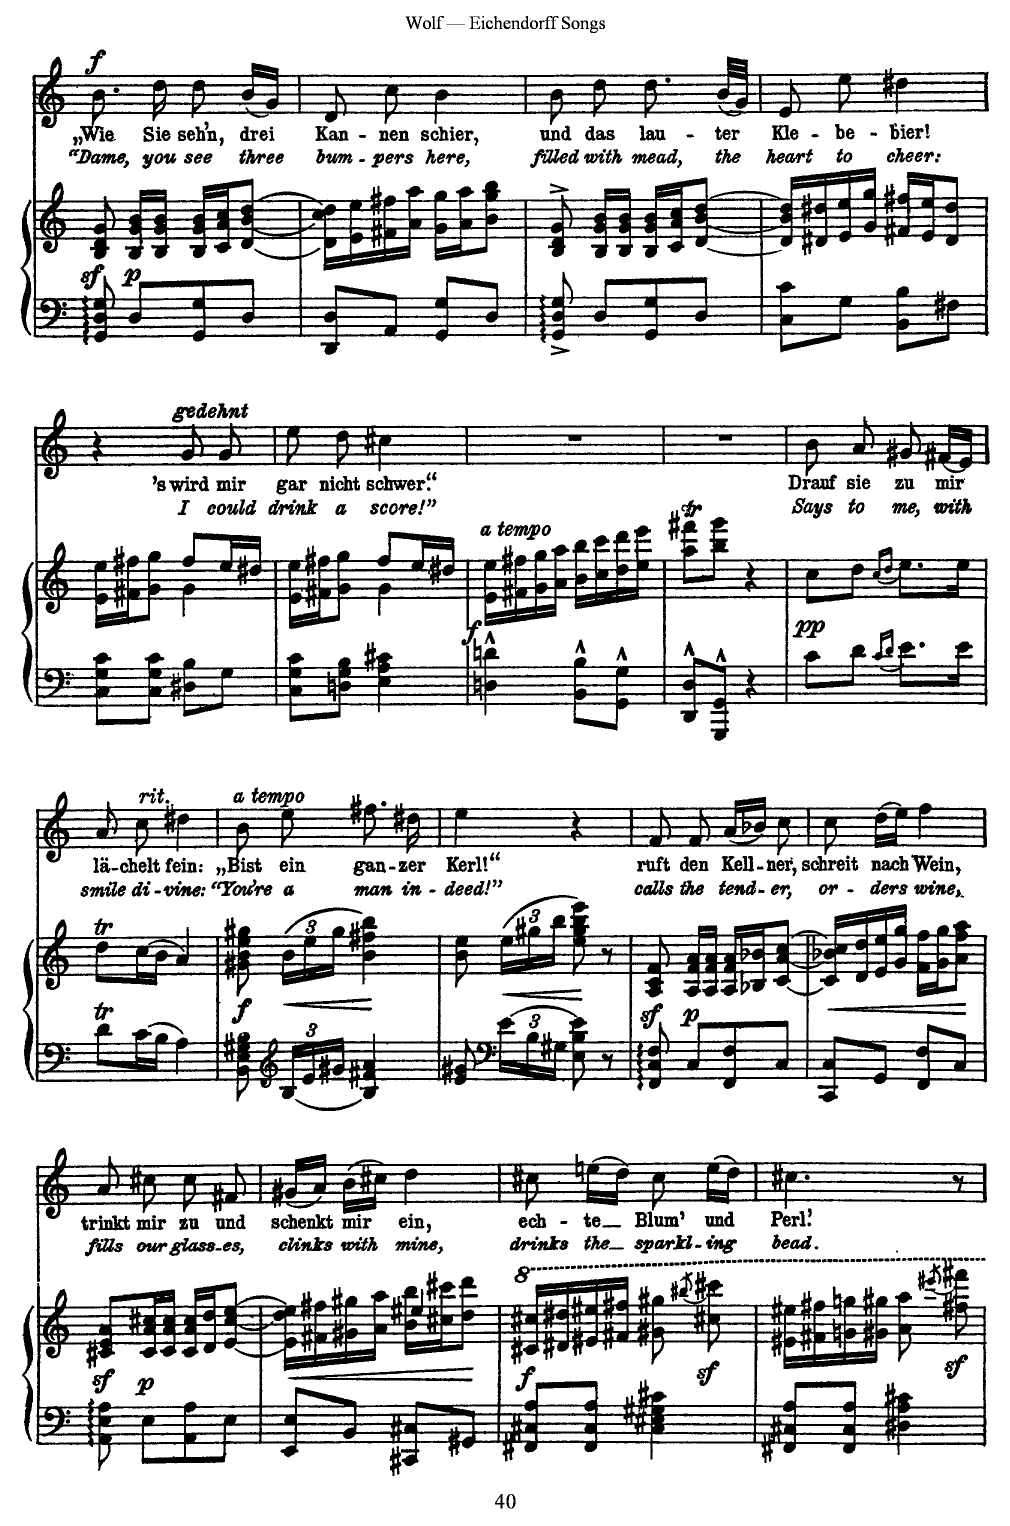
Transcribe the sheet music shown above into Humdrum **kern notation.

**kern	**kern	**dynam	**kern	**text	**text	**dynam
*part2	*part2	*part2	*part1	*part1	*part1	*part1
*staff3	*staff2	*staff2/3	*staff1	*staff1	*staff1	*staff1
*I"Piano	*	*	*I"Voice	*	*	*
*I'Pno	*	*	*	*	*	*
*clefF4	*clefG2	*	*clefG2	*	*	*
*k[]	*k[]	*	*k[]	*	*	*
*M4/8	*M4/8	*	*M4/8	*	*	*
=31	=31	=31	=31	=31	=31	=31
!	!	!	!	!	!	!LO:DY:a
8GG/ 8D/ 8G/	8B/z< 8d/z< 8g/z<	.	8.b\	“Wie	“Dame,	f
!	!	!LO:DY:b	!	!	!	!
8D/L	16B/ 16g/ 16b/LL	p	.	.	.	.
.	16B/ 16g/ 16b/JJ	.	16dd\	Sie	you	.
8GG/ 8G/	16B/ 16g/ 16b/LL	.	8dd\	seh’n,	see	.
.	16c/ 16a/ 16cc/J	.	.	.	.	.
8D/J	(<[8d/ 8b/ [8dd/J	.	(16b/LL	drei	three	.
.	.	.	16g/JJ)	.	.	.
=32	=32	=32	=32	=32	=32	=32
8DD/ 8D/L	16d\] 16cc\ 16dd\]LL)	.	8d/	Kan-	bum-	.
.	16e\ 16ee\	.	.	.	.	.
8AA/J	16f#X\ 16ff#X\	.	8cc\	-nen	-pers	.
.	16a\ 16aa\JJ	.	.	.	.	.
8GG/ 8G/L	16g\ 16gg\LL	.	4b\	schier,	here,	.
.	16a\ 16aa\J	.	.	.	.	.
8D/J	8b\ 8gg\ 8bb\J	.	.	.	.	.
=33	=33	=33	=33	=33	=33	=33
8GG/^ 8D/^ 8G/^	8B/^ 8d/^ 8g/^	.	8b\	und	filled	.
8D/L	16B/ 16g/ 16b/LL	.	8dd\	das	with	.
.	16B/ 16g/ 16b/JJ	.	.	.	.	.
8GG/ 8G/	16B/ 16g/ 16b/LL	.	8.dd\	lau-	mead,	.
.	16c/ 16a/ 16cc/J	.	.	.	.	.
8D/J	[8d/ [8b/ [8dd/J	.	.	.	.	.
.	.	.	(32b/LLL	-ter	the	.
.	.	.	32g/JJJ)	.	.	.
=34	=34	=34	=34	=34	=34	=34
8C\ 8c\L	16d/] 16b/] 16dd/]LL	.	8e/	Kle-	heart	.
.	16d#X/ 16dd#X/	.	.	.	.	.
8G\J	16e/ 16ee/	.	8ee\	-be-	to	.
.	16g/ 16gg/JJ	.	.	.	.	.
8BB\ 8B\L	16f#X/ 16ff#X/LL	.	4dd#X\	-bier!	cheer:	.
.	16e/ 16ee/J	.	.	.	.	.
8F#X\J	8d#/ 8dd#/J	.	.	.	.	.
=35	=35	=35	=35	=35	=35	=35
*	*^	*	*	*	*	*
8C\ 8G\ 8c\L	4ryy	16e\ 16ee\LL	.	4r	.	.	.
.	.	16f#X\ 16ff#X\J	.	.	.	.	.
8C\ 8G\ 8c\J	.	8g\ 8gg\J	.	.	.	.	.
!	!	!	!	!LO:TX:a:i:t=gedehnt	!	!	!
8D#X\ 8B\L	8ff#/L	4g\	.	8g/	’s wird	I	.
8G\J	16ee/L	.	.	8g/	mir	could	.
.	16dd#X/JJ	.	.	.	.	.	.
=36	=36	=36	=36	=36	=36	=36	=36
8C\ 8G\ 8c\L	4ryy	16e\ 16ee\LL	.	8ee\	gar	drink	.
.	.	16f#X\ 16ff#X\J	.	.	.	.	.
8Dn\ 8G\ 8B\J	.	8g\ 8gg\J	.	8dd\	nicht	a	.
4E\ 4A\ 4c#X\	8ff#/L	4g\	.	4cc#X\	schwer.”	score!”	.
.	16ee/L	.	.	.	.	.	.
.	16dd#X/JJ	.	.	.	.	.	.
*	*v	*v	*	*	*	*	*
=37	=37	=37	=37	=37	=37	=37
!	!	!	!LO:TX:b:i:t=a tempo	!	!	!
!	!	!LO:DY:b	!	!	!	!
4Dn\^^ 4dn\^^	16e\ 16ee\LL	f	2r	.	.	.
.	16f#X\ 16ff#X\	.	.	.	.	.
.	16g\ 16gg\	.	.	.	.	.
.	16a\ 16aa\JJ	.	.	.	.	.
8BB\^^ 8B\^^L	16b\ 16bb\LL	.	.	.	.	.
.	16cc\ 16ccc\	.	.	.	.	.
8GG\^^ 8G\^^J	16dd\ 16ddd\	.	.	.	.	.
.	16ee\ 16eee\JJ	.	.	.	.	.
=38	=38	=38	=38	=38	=38	=38
8DD/^^ 8D/^^L	8aa\T 8fff#X\TL	.	2r	.	.	.
8GGG/^^ 8GG/^^J	8bb\ 8ggg\J	.	.	.	.	.
4r	4r	.	.	.	.	.
=39	=39	=39	=39	=39	=39	=39
!	!	!LO:DY:a=2	!	!	!	!
8c\L	8cc\L	pp	8b\	Drauf	Says	.
8d\J	8dd\J	.	8a/	sie	to	.
16qc/LL	(16qcc/LL	.	.	.	.	.
16qd/JJ	16qdd/JJ	.	.	.	.	.
8.e\L	8.ee\L)	.	8g#X/	zu	me,	.
.	.	.	(16f#X/LL	mir	with	.
16e\Jk	16ee\Jk	.	16e/JJ)	.	.	.
=40	=40	=40	=40	=40	=40	=40
8dT\L	8ddT\L	.	8a/	lä-	smile	.
!	!	!	!LO:TX:a:i:t=rit.	!	!	!
16c\L	(16cc\L	.	8cc\	-chelt	di-	.
16B\JJ	16b\JJ	.	.	.	.	.
4A\	4a/)	.	4dd#X\	fein:	-vine:	.
=41	=41	=41	=41	=41	=41	=41
!	!	!	!LO:TX:a:i:t=a tempo	!	!	!
!	!	!LO:DY:b	!	!	!	!
8BB\ 8E\ 8G#X\ 8B\	8g#X\ 8b\ 8ee\ 8gg#X\	f	8b\	"Bist	"You're	.
*clefG2	*	*	*	*	*	*
*Xbrackettup	*Xbrackettup	*	*	*	*	*
!	!	!LO:HP:b	!	!	!	!
24B/LL	(24b\LL	<	8ee\	ein	a	.
24e/	24ee\	.	.	.	.	.
24g#X/JJ	24gg#\JJ	.	.	.	.	.
4B/ 4f#X/ 4a/	4b\ 4ff#X\ 4bb\)	[	8.ff#X\	gan-	man	.
.	.	.	16dd#X\	-zer	in-	.
=42	=42	=42	=42	=42	=42	=42
8e/ 8g#X/	8b\ 8ee\	.	4ee\	Kerl!"	-deed!"	.
*clefF4	*	*	*	*	*	*
!	!	!LO:HP:b	!	!	!	!
24e\LL	(24ee\LL	<	.	.	.	.
24B\	24gg#X\	.	.	.	.	.
24G#X\JJ	24bb\JJ	.	.	.	.	.
8E\ 8B\ 8e\	8ee\ 8gg#\ 8bb\ 8eee\)	[	4r	.	.	.
8r	8r	.	.	.	.	.
=43	=43	=43	=43	=43	=43	=43
8FF/ 8C/ 8F/	8A/z< 8c/z< 8f/z<	.	8f/	ruft	calls	.
!	!	!LO:DY:b	!	!	!	!
8C/L	16A/ 16f/ 16a/LL	p	8f/	den	the	.
.	16A/ 16f/ 16a/JJ	.	.	.	.	.
8FF/ 8F/	16A/ 16f/ 16a/LL	.	(16a/LL	Kell-	tend-	.
.	16B/ 16b-X/J	.	16b-X/JJ)	.	.	.
8C/J	(<[8c/ 8a/ [8cc/J	.	8cc\	-ner,	-er,	.
=44	=44	=44	=44	=44	=44	=44
!	!	!LO:HP:b	!	!	!	!
8CC/ 8C/L	16c/] 16b-X/ 16cc/]LL)	<	8cc\	schreit	or-	.
.	16d/ 16dd/	.	.	.	.	.
8GG/J	16e/ 16ee/	.	(16dd\LL	nach	-ders	.
.	16g/ 16gg/JJ	.	16ee\JJ)	.	.	.
8FF/ 8F/L	16f\ 16ff\LL	.	4ff\	Wein,	wine,	.
.	16g\ 16gg\J	.	.	.	.	.
8C/J	8a\ 8ff\ 8aa\J	[	.	.	.	.
=45	=45	=45	=45	=45	=45	=45
8AA\ 8E\ 8A\	8c#X/z< 8e/z< 8a/z<L	.	8a/	trinkt	fills	.
!	!	!LO:DY:b	!	!	!	!
8E\L	16c#/ 16a/ 16cc#X/L	p	8cc#X\	mir	our	.
.	16c#/ 16a/ 16cc#/JJ	.	.	.	.	.
8AA\ 8A\	16c#/ 16a/ 16cc#/LL	.	8cc#\	zu	glass-	.
.	16d/ 16dd/J	.	.	.	.	.
8E\J	([<8e/ 8cc#/ [8ee/J	.	8f#X/	und	-es,	.
=46	=46	=46	=46	=46	=46	=46
!	!	!LO:HP:b	!	!	!	!
*	*^	*	*	*	*	*
8EE/ 8E/L	4ryy)	16e\] 16dd\ 16ee\]LL	<	(16g#X/LL	schenkt	clinks	.
.	.	16f#X\ 16ff#X\	.	16a/JJ)	.	.	.
8BB/J	.	16g#X\ 16gg#X\	.	(16b\LL	mir	with	.
.	.	16a\ 16aa\JJ	.	16cc#X\JJ)	.	.	.
8CC#X/ 8C#X/L	4ee#X/	16b\ 16bb\LL	.	4dd\	ein,	mine,	.
.	.	16cc#X\ 16ccc#X\J	.	.	.	.	.
8GG#X/J	.	8dd\ 8ddd\J	[	.	.	.	.
*	*v	*v	*	*	*	*	*
=47	=47	=47	=47	=47	=47	=47
*	*8va	*	*	*	*	*
*	*^	*	*	*	*	*
!	!	!	!LO:DY:b	!	!	!	!
*	*v	*v	*	*	*	*	*
8FF#X/ 8C#X/ 8A/L	16cc#X/ 16ccc#X/LL	f	8cc#X\	ech-	drinks	.
.	16dd#X/ 16ddd#X/	.	.	.	.	.
8FF#/ 8C#/ 8A/J	16ee#X/ 16eee#X/	.	(16een\LL	-te	the	.
.	16ff#X/ 16fff#X/JJ	.	16dd\JJ)	.	.	.
4C#\ 4E#X\ 4G#X\ 4c#X\	8gg#X\ 8ggg#X\	.	8cc#\	Blum'	sparkl-	.
.	(8qbbb#X/	.	.	.	.	.
.	8ccc#X\z< 8cccc#X\z<)	.	(16ee\LL	und	-ing	.
.	.	.	16dd\JJ)	.	.	.
=48	=48	=48	=48	=48	=48	=48
8FF#X/ 8C#X/ 8A/L	16ee#X\ 16eee#X\LL	.	4.cc#X\	Perl'.	bead.	.
.	16ff#X\ 16fff#X\	.	.	.	.	.
8FF#/ 8C#/ 8A/J	16ggn\ 16gggn\	.	.	.	.	.
.	16gg#X\ 16ggg#X\JJ	.	.	.	.	.
4D#X\ 4A\ 4c#X\	8aa\ 8aaa\	.	.	.	.	.
.	(8qeeee#X/	.	.	.	.	.
.	8fff#X\z< 8ffff#X\z<)	.	8r	.	.	.
*	*X8va	*	*	*	*	*
=	=	=	=	=	=	=
*-	*-	*-	*-	*-	*-	*-
